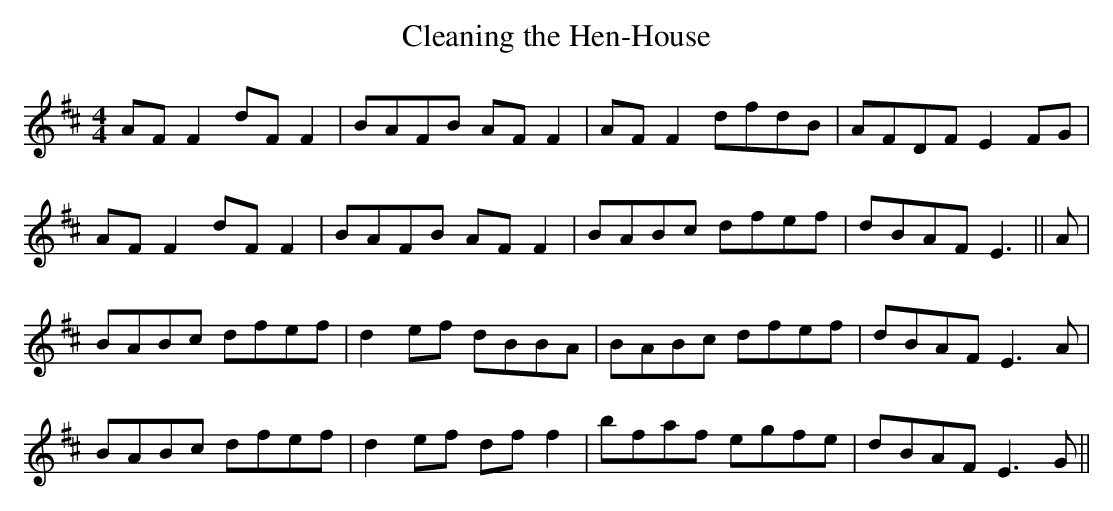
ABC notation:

X:1
T: Cleaning the Hen-House
L: 1/8
M: 4/4
K: D
AF F2 dF F2|BAFB AF F2|AF F2 dfdB|AFDF E2 FG|
AF F2 dF F2|BAFB AF F2|BABc dfef|dBAF E3 ||A|
BABc dfef|d2 ef dBBA|BABc dfef|dBAF E3 A|
BABc dfef|d2 ef df f2|bfaf egfe|dBAF E3 G||
